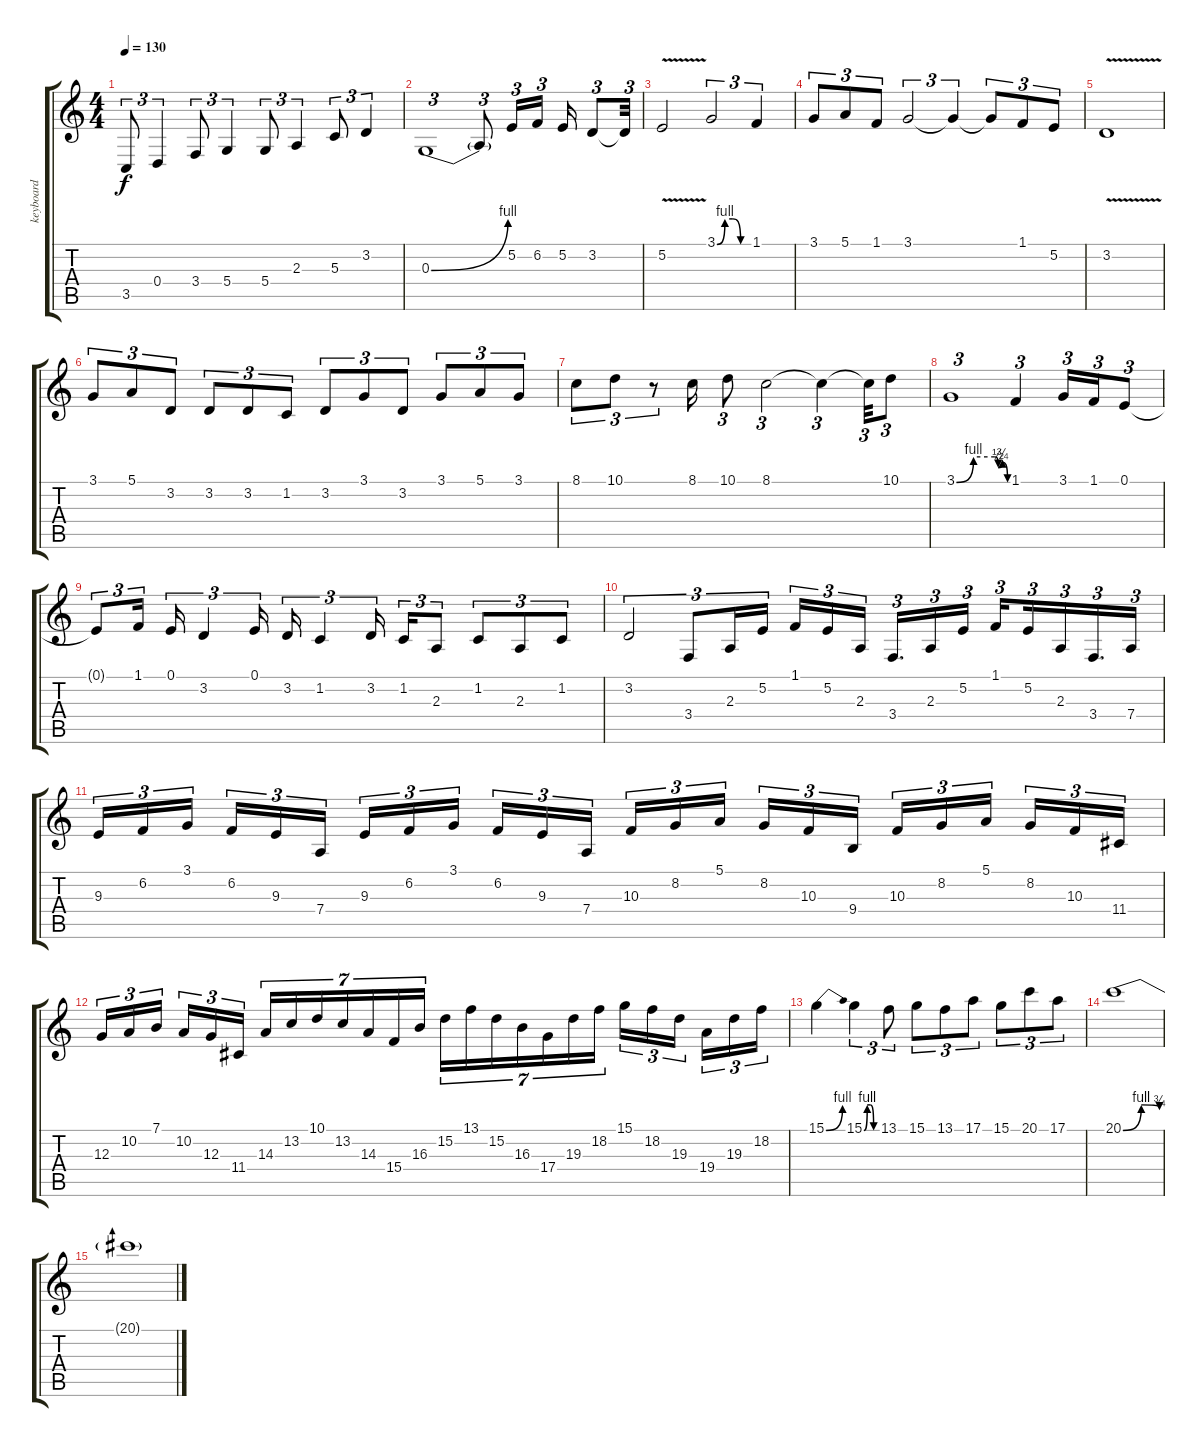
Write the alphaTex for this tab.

\track ("keyboard" "keyboard") {instrument churchorgan}
\staff {score tabs}
\tuning (E4 B3 G3 D3 A2 E2) {hide}
\ts (4 4)
\tempo 130
\clef g2
\ks c
3.5.8{tu (3 2) dy f} 0.4.4{tu (3 2)} 3.4.8{tu (3 2)} 5.4.4{tu (3 2)} 5.4.8{tu (3 2)} 2.3.4{tu (3 2)} 5.3.8{tu (3 2)} 3.2.4{tu (3 2)} |
0.3{be (bend 0 0 60 4)}.1{tu (3 2)} 0.3{t}.8{tu (3 2)} 5.2.16{tu (3 2)} 6.2.16{tu (3 2) beam splitsecondary} 5.2.16 3.2.8{tu (3 2)} 3.2{t}.32{tu (3 2)} |
5.2{v}.2 3.1{be (custom 0 0 15 4 30 4 45 0 60 0)}.2{tu (3 2)} 1.1.4{tu (3 2)} |
3.1.8{tu (3 2)} 5.1.8{tu (3 2)} 1.1.8{tu (3 2)} 3.1.2{tu (3 2)} 3.1{t}.4{tu (3 2)} 3.1{t}.8{tu (3 2)} 1.1.8{tu (3 2)} 5.2.8{tu (3 2)} |
3.2{v}.1 |
3.1.8{tu (3 2)} 5.1.8{tu (3 2)} 3.2.8{tu (3 2)} 3.2.8{tu (3 2)} 3.2.8{tu (3 2)} 1.2.8{tu (3 2)} 3.2.8{tu (3 2)} 3.1.8{tu (3 2)} 3.2.8{tu (3 2)} 3.1.8{tu (3 2)} 5.1.8{tu (3 2)} 3.1.8{tu (3 2)} |
8.1.8{tu (3 2)} 10.1.8{tu (3 2)} r.8{tu (3 2)} 8.1.16 10.1.8{tu (3 2)} 8.1.2{tu (3 2)} 8.1{t}.4{tu (3 2)} 8.1{t}.32{tu (3 2)} 10.1.8{tu (3 2)} |
3.1{be (custom 0 0 20 4 45 4 49 2 54 3 60 0)}.1{tu (3 2)} 1.1.4{tu (3 2)} 3.1.16{tu (3 2)} 1.1.16{tu (3 2)} 0.1.8{tu (3 2)} |
0.1{t}.8{tu (3 2)} 1.1.16{tu (3 2)} 0.1.16{tu (3 2)} 3.2.4{tu (3 2)} 0.1.16{tu (3 2)} 3.2.16{tu (3 2)} 1.2.4{tu (3 2)} 3.2.16{tu (3 2) beam splitsecondary} 1.2.16{tu (3 2)} 2.3.8{tu (3 2)} 1.2.8{tu (3 2)} 2.3.8{tu (3 2)} 1.2.8{tu (3 2)} |
3.2.2{tu (3 2)} 3.4.8{tu (3 2)} 2.3.16{tu (3 2)} 5.2.16{tu (3 2)} 1.1.16{tu (3 2)} 5.2.16{tu (3 2)} 2.3.16{tu (3 2) beam splitsecondary} 3.4.16{d tu (3 2)} 2.3.16{tu (3 2)} 5.2.16{tu (3 2)} 1.1.16{tu (3 2) beam splitsecondary} 5.2.16{tu (3 2)} 2.3.16{tu (3 2)} 3.4.16{d tu (3 2)} 7.4.16{tu (3 2)} |
9.3.16{tu (3 2)} 6.2.16{tu (3 2)} 3.1.16{tu (3 2) beam splitsecondary} 6.2.16{tu (3 2)} 9.3.16{tu (3 2)} 7.4.16{tu (3 2)} 9.3.16{tu (3 2)} 6.2.16{tu (3 2)} 3.1.16{tu (3 2) beam splitsecondary} 6.2.16{tu (3 2)} 9.3.16{tu (3 2)} 7.4.16{tu (3 2)} 10.3.16{tu (3 2)} 8.2.16{tu (3 2)} 5.1.16{tu (3 2) beam splitsecondary} 8.2.16{tu (3 2)} 10.3.16{tu (3 2)} 9.4.16{tu (3 2)} 10.3.16{tu (3 2)} 8.2.16{tu (3 2)} 5.1.16{tu (3 2) beam splitsecondary} 8.2.16{tu (3 2)} 10.3.16{tu (3 2)} 11.4.16{tu (3 2)} |
12.3.16{tu (3 2)} 10.2.16{tu (3 2)} 7.1.16{tu (3 2) beam splitsecondary} 10.2.16{tu (3 2)} 12.3.16{tu (3 2)} 11.4.16{tu (3 2)} 14.3.16{tu (7 4)} 13.2.16{tu (7 4)} 10.1.16{tu (7 4)} 13.2.16{tu (7 4)} 14.3.16{tu (7 4)} 15.4.16{tu (7 4)} 16.3.16{tu (7 4)} 15.2.16{tu (7 4)} 13.1.16{tu (7 4)} 15.2.16{tu (7 4)} 16.3.16{tu (7 4)} 17.4.16{tu (7 4)} 19.3.16{tu (7 4)} 18.2.16{tu (7 4)} 15.1.16{tu (3 2)} 18.2.16{tu (3 2)} 19.3.16{tu (3 2) beam splitsecondary} 19.4.16{tu (3 2)} 19.3.16{tu (3 2)} 18.2.16{tu (3 2)} |
15.1{be (bend 0 0 60 4)}.4 15.1{be (custom 0 0 15 4 29 4 45 0 60 0)}.4{tu (3 2)} 13.1.8{tu (3 2)} 15.1.8{tu (3 2)} 13.1.8{tu (3 2)} 17.1.8{tu (3 2)} 15.1.8{tu (3 2)} 20.1.8{tu (3 2)} 17.1.8{tu (3 2)} |
20.1{be (bendrelease 0 0 7 4 57 4 60 3)}.1 |
20.1{t}.1
